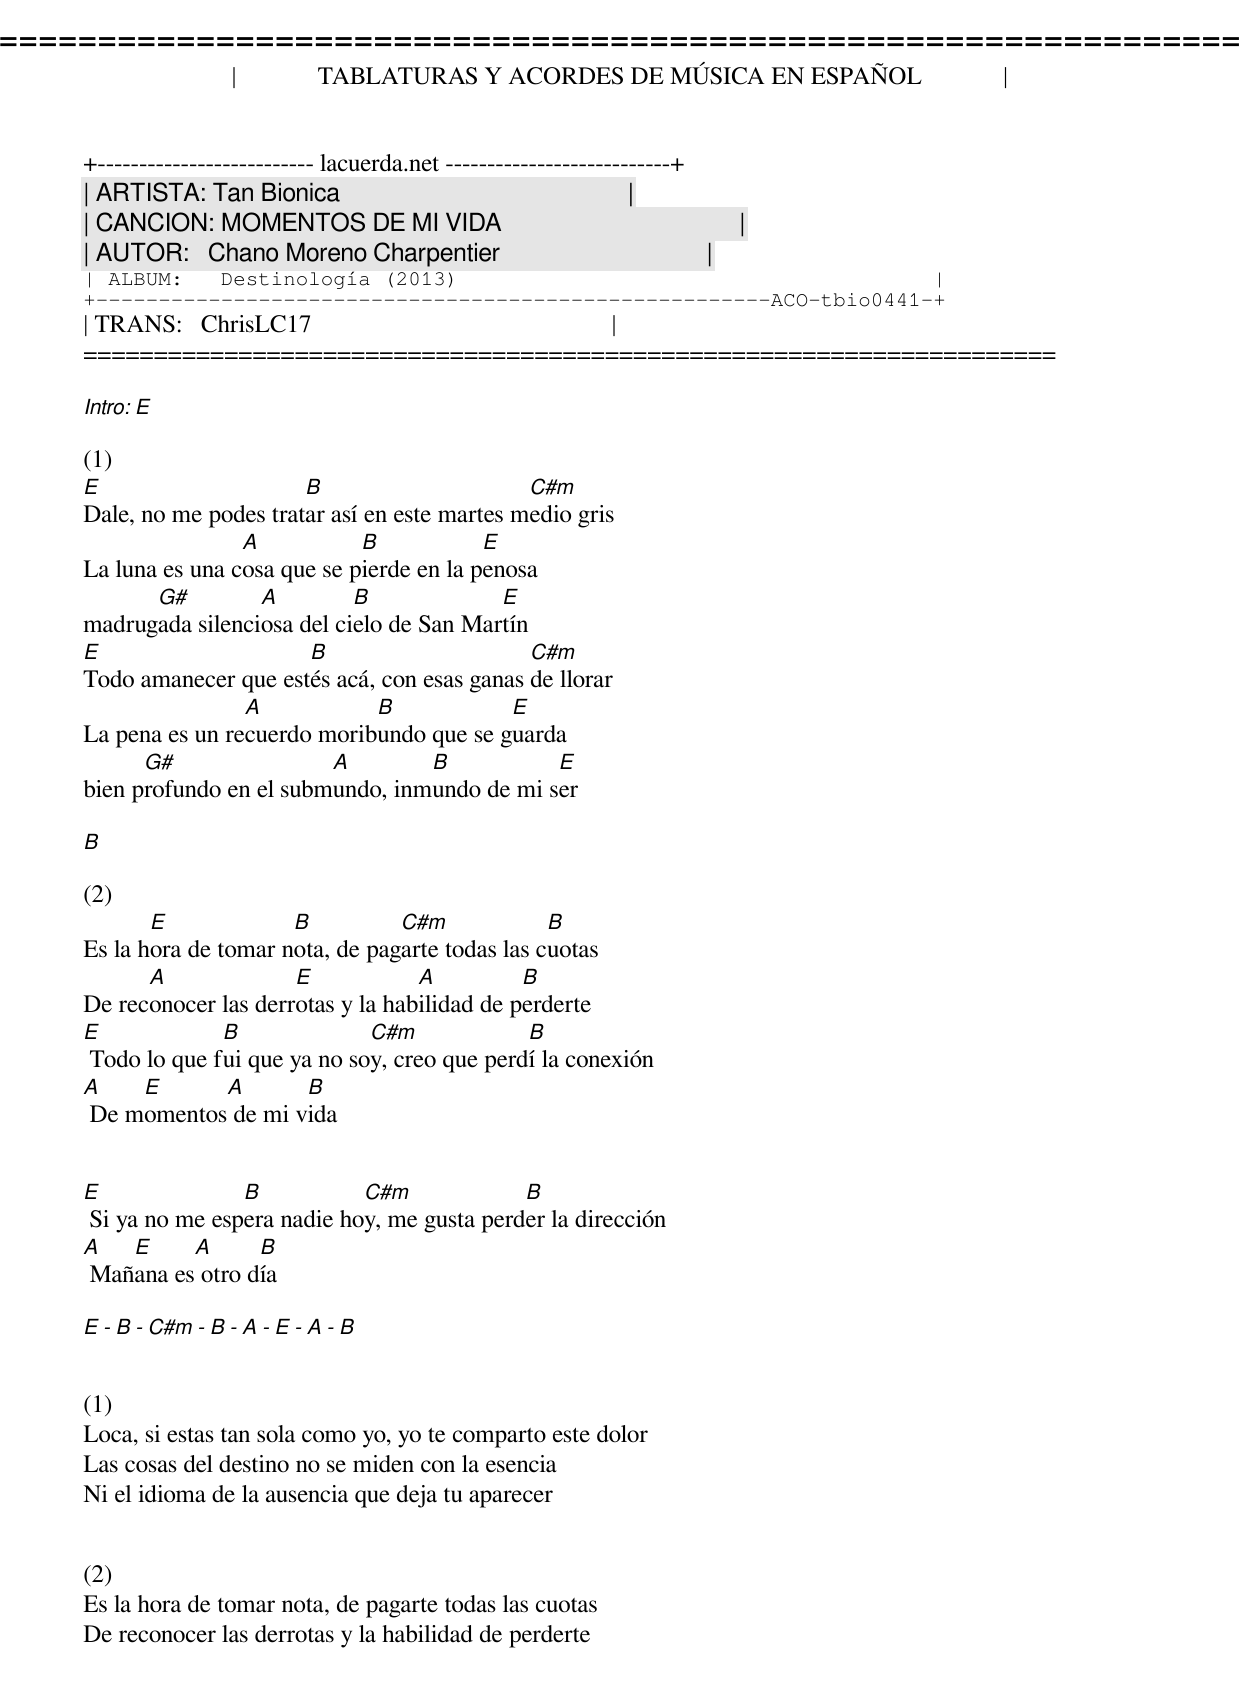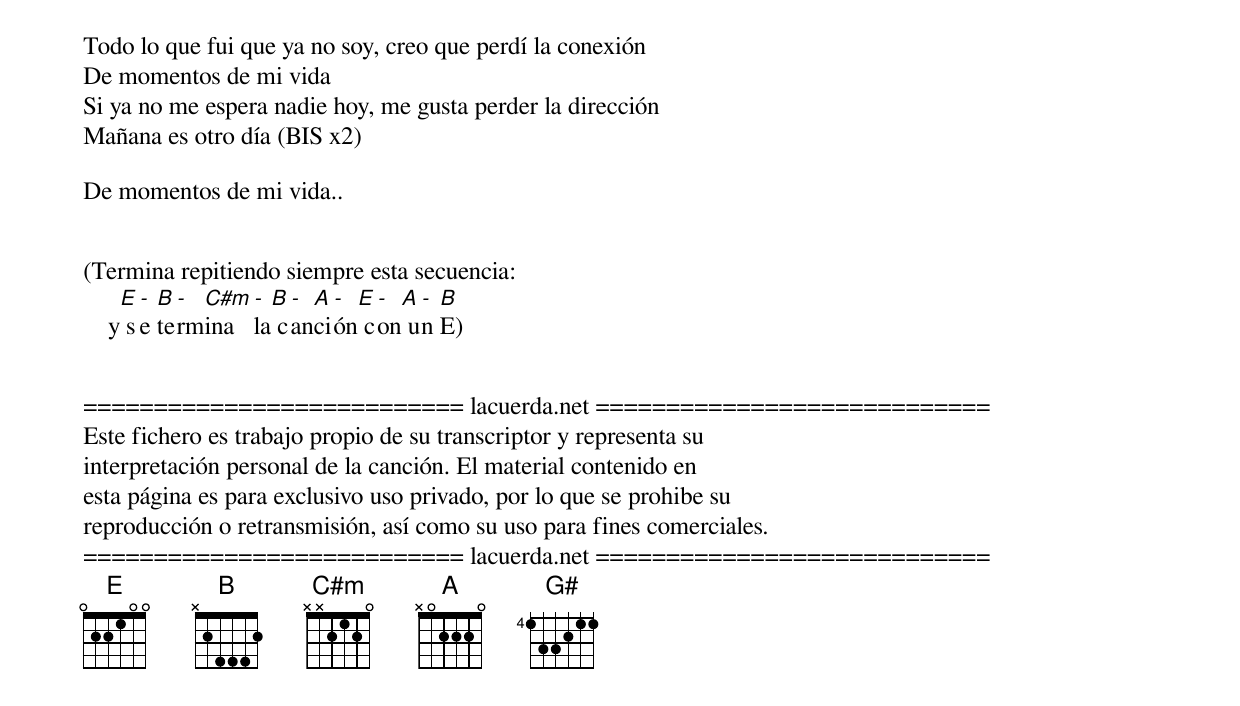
=====================================================================
|             TABLATURAS Y ACORDES DE MÚSICA EN ESPAÑOL             |
+-------------------------- lacuerda.net ---------------------------+
| ARTISTA: Tan Bionica                                              |
| CANCION: MOMENTOS DE MI VIDA                                      |
| AUTOR:   Chano Moreno Charpentier                                 |
| ALBUM:   Destinología (2013)                                      |
+------------------------------------------------------ACO-tbio0441-+
| TRANS:   ChrisLC17                                                |
=====================================================================

Intro: E

(1)
E                     B                      C#m
Dale, no me podes tratar así en este martes medio gris
                A           B            E
La luna es una cosa que se pierde en la penosa
      G#         A         B             E
madrugada silenciosa del cielo de San Martín
E                    B                      C#m
Todo amanecer que estés acá, con esas ganas de llorar
                A           B            E
La pena es un recuerdo moribundo que se guarda
      G#                A        B           E
bien profundo en el submundo, inmundo de mi ser

B

(2)
       E             B          C#m             B
Es la hora de tomar nota, de pagarte todas las cuotas
      A              E            A          B
De reconocer las derrotas y la habilidad de perderte
E             B              C#m             B
 Todo lo que fui que ya no soy, creo que perdí la conexión
A    E      A       B
 De momentos de mi vida


E               B           C#m             B
 Si ya no me espera nadie hoy, me gusta perder la dirección
A   E     A      B
 Mañana es otro día

E - B - C#m - B - A - E - A - B


(1)
Loca, si estas tan sola como yo, yo te comparto este dolor
Las cosas del destino no se miden con la esencia
Ni el idioma de la ausencia que deja tu aparecer


(2)
Es la hora de tomar nota, de pagarte todas las cuotas
De reconocer las derrotas y la habilidad de perderte

Todo lo que fui que ya no soy, creo que perdí la conexión
De momentos de mi vida
Si ya no me espera nadie hoy, me gusta perder la dirección
Mañana es otro día (BIS x2)

De momentos de mi vida..


(Termina repitiendo siempre esta secuencia:
     E - B - C#m - B - A - E - A - B
    y se termina la canción con un E)


=========================== lacuerda.net ============================
Este fichero es trabajo propio de su transcriptor y representa su
interpretación personal de la canción. El material contenido en
esta página es para exclusivo uso privado, por lo que se prohibe su
reproducción o retransmisión, así como su uso para fines comerciales.
=========================== lacuerda.net ============================
